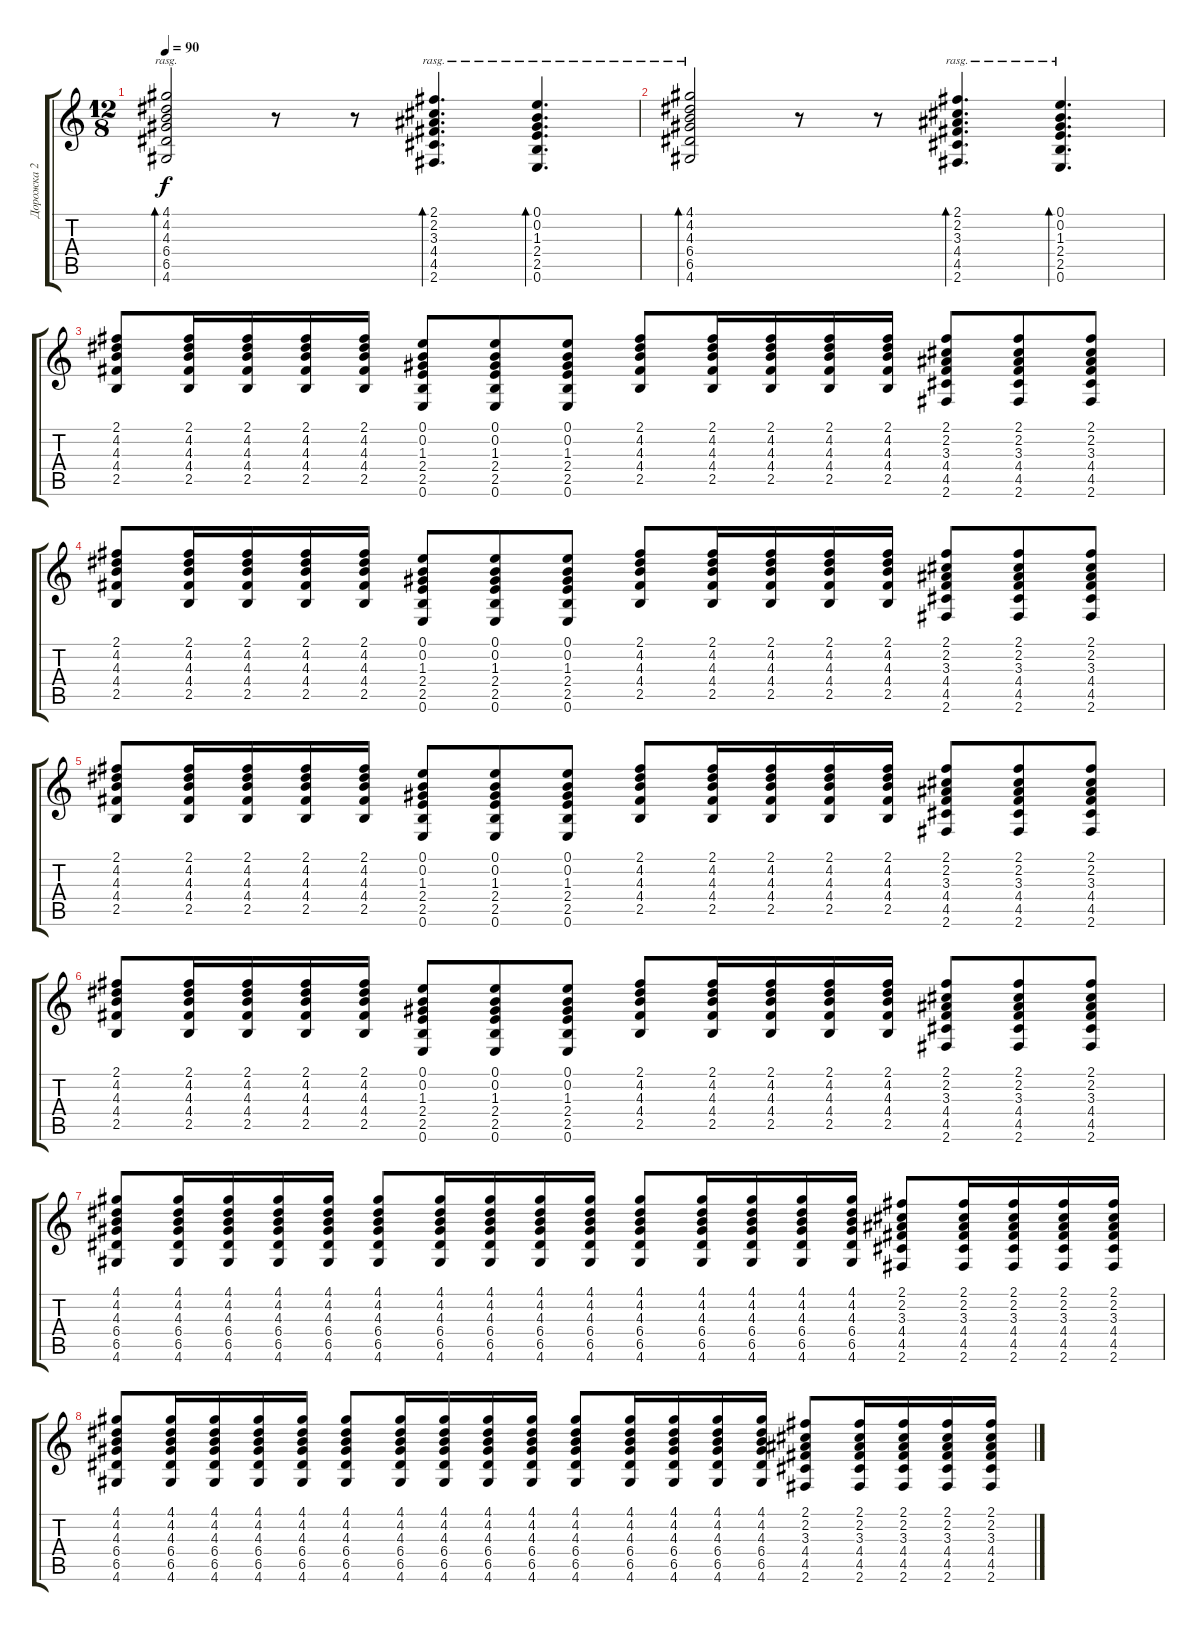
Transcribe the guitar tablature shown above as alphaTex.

\track ("Дорожка 2" "Дорожка 2") {instrument acousticguitarsteel}
\staff {score tabs}
\tuning (E4 B3 G3 D3 A2 E2) {hide}
\ts (12 8)
\tempo 90
\clef g2
\ks c
(4.1 4.2 4.3 6.4 6.5 4.6).2{bd 120 rasg ii dy f} r.8 r.8 (2.1 2.2 3.3 4.4 4.5 2.6).4{d bd 240 rasg ii} (0.1 0.2 1.3 2.4 2.5 0.6).4{d bd 60 rasg ii} |
(4.1 4.2 4.3 6.4 6.5 4.6).2{bd 120 rasg ii} r.8 r.8 (2.1 2.2 3.3 4.4 4.5 2.6).4{d bd 240 rasg ii} (0.1 0.2 1.3 2.4 2.5 0.6).4{d bd 60 rasg ii} |
(2.1 4.2 4.3 4.4 2.5).8 (2.1 4.2 4.3 4.4 2.5).16 (2.1 4.2 4.3 4.4 2.5).16 (2.1 4.2 4.3 4.4 2.5).16 (2.1 4.2 4.3 4.4 2.5).16 (0.1 0.2 1.3 2.4 2.5 0.6).8 (0.1 0.2 1.3 2.4 2.5 0.6).8 (0.1 0.2 1.3 2.4 2.5 0.6).8 (2.1 4.2 4.3 4.4 2.5).8 (2.1 4.2 4.3 4.4 2.5).16 (2.1 4.2 4.3 4.4 2.5).16 (2.1 4.2 4.3 4.4 2.5).16 (2.1 4.2 4.3 4.4 2.5).16 (2.1 2.2 3.3 4.4 4.5 2.6).8 (2.1 2.2 3.3 4.4 4.5 2.6).8 (2.1 2.2 3.3 4.4 4.5 2.6).8 |
(2.1 4.2 4.3 4.4 2.5).8 (2.1 4.2 4.3 4.4 2.5).16 (2.1 4.2 4.3 4.4 2.5).16 (2.1 4.2 4.3 4.4 2.5).16 (2.1 4.2 4.3 4.4 2.5).16 (0.1 0.2 1.3 2.4 2.5 0.6).8 (0.1 0.2 1.3 2.4 2.5 0.6).8 (0.1 0.2 1.3 2.4 2.5 0.6).8 (2.1 4.2 4.3 4.4 2.5).8 (2.1 4.2 4.3 4.4 2.5).16 (2.1 4.2 4.3 4.4 2.5).16 (2.1 4.2 4.3 4.4 2.5).16 (2.1 4.2 4.3 4.4 2.5).16 (2.1 2.2 3.3 4.4 4.5 2.6).8 (2.1 2.2 3.3 4.4 4.5 2.6).8 (2.1 2.2 3.3 4.4 4.5 2.6).8 |
(2.1 4.2 4.3 4.4 2.5).8 (2.1 4.2 4.3 4.4 2.5).16 (2.1 4.2 4.3 4.4 2.5).16 (2.1 4.2 4.3 4.4 2.5).16 (2.1 4.2 4.3 4.4 2.5).16 (0.1 0.2 1.3 2.4 2.5 0.6).8 (0.1 0.2 1.3 2.4 2.5 0.6).8 (0.1 0.2 1.3 2.4 2.5 0.6).8 (2.1 4.2 4.3 4.4 2.5).8 (2.1 4.2 4.3 4.4 2.5).16 (2.1 4.2 4.3 4.4 2.5).16 (2.1 4.2 4.3 4.4 2.5).16 (2.1 4.2 4.3 4.4 2.5).16 (2.1 2.2 3.3 4.4 4.5 2.6).8 (2.1 2.2 3.3 4.4 4.5 2.6).8 (2.1 2.2 3.3 4.4 4.5 2.6).8 |
(2.1 4.2 4.3 4.4 2.5).8 (2.1 4.2 4.3 4.4 2.5).16 (2.1 4.2 4.3 4.4 2.5).16 (2.1 4.2 4.3 4.4 2.5).16 (2.1 4.2 4.3 4.4 2.5).16 (0.1 0.2 1.3 2.4 2.5 0.6).8 (0.1 0.2 1.3 2.4 2.5 0.6).8 (0.1 0.2 1.3 2.4 2.5 0.6).8 (2.1 4.2 4.3 4.4 2.5).8 (2.1 4.2 4.3 4.4 2.5).16 (2.1 4.2 4.3 4.4 2.5).16 (2.1 4.2 4.3 4.4 2.5).16 (2.1 4.2 4.3 4.4 2.5).16 (2.1 2.2 3.3 4.4 4.5 2.6).8 (2.1 2.2 3.3 4.4 4.5 2.6).8 (2.1 2.2 3.3 4.4 4.5 2.6).8 |
(4.1 4.2 4.3 6.4 6.5 4.6).8 (4.1 4.2 4.3 6.4 6.5 4.6).16 (4.1 4.2 4.3 6.4 6.5 4.6).16 (4.1 4.2 4.3 6.4 6.5 4.6).16 (4.1 4.2 4.3 6.4 6.5 4.6).16 (4.1 4.2 4.3 6.4 6.5 4.6).8 (4.1 4.2 4.3 6.4 6.5 4.6).16 (4.1 4.2 4.3 6.4 6.5 4.6).16 (4.1 4.2 4.3 6.4 6.5 4.6).16 (4.1 4.2 4.3 6.4 6.5 4.6).16 (4.1 4.2 4.3 6.4 6.5 4.6).8 (4.1 4.2 4.3 6.4 6.5 4.6).16 (4.1 4.2 4.3 6.4 6.5 4.6).16 (4.1 4.2 4.3 6.4 6.5 4.6).16 (4.1 4.2 4.3 6.4 6.5 4.6).16 (2.1 2.2 3.3 4.4 4.5 2.6).8 (2.1 2.2 3.3 4.4 4.5 2.6).16 (2.1 2.2 3.3 4.4 4.5 2.6).16 (2.1 2.2 3.3 4.4 4.5 2.6).16 (2.1 2.2 3.3 4.4 4.5 2.6).16 |
(4.1 4.2 4.3 6.4 6.5 4.6).8 (4.1 4.2 4.3 6.4 6.5 4.6).16 (4.1 4.2 4.3 6.4 6.5 4.6).16 (4.1 4.2 4.3 6.4 6.5 4.6).16 (4.1 4.2 4.3 6.4 6.5 4.6).16 (4.1 4.2 4.3 6.4 6.5 4.6).8 (4.1 4.2 4.3 6.4 6.5 4.6).16 (4.1 4.2 4.3 6.4 6.5 4.6).16 (4.1 4.2 4.3 6.4 6.5 4.6).16 (4.1 4.2 4.3 6.4 6.5 4.6).16 (4.1 4.2 4.3 6.4 6.5 4.6).8 (4.1 4.2 4.3 6.4 6.5 4.6).16 (4.1 4.2 4.3 6.4 6.5 4.6).16 (4.1 4.2 4.3 6.4 6.5 4.6).16 (4.1 4.2 4.3 6.4 6.5 4.6).16 (2.1 2.2 3.3 4.4 4.5 2.6).8 (2.1 2.2 3.3 4.4 4.5 2.6).16 (2.1 2.2 3.3 4.4 4.5 2.6).16 (2.1 2.2 3.3 4.4 4.5 2.6).16 (2.1 2.2 3.3 4.4 4.5 2.6).16
